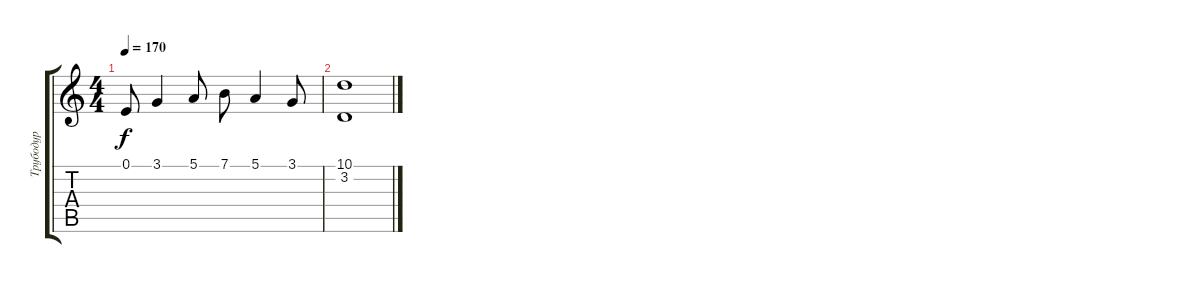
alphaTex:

\track ("Трубодур" "Трубодур") {instrument altosax}
\staff {score tabs}
\tuning (E4 B3 G3 D3 A2 E2) {hide}
\ts (4 4)
\tempo 170
\clef g2
\ks c
0.1.8{dy f} 3.1.4 5.1.8 7.1.8 5.1.4 3.1.8 |
(10.1 3.2).1
